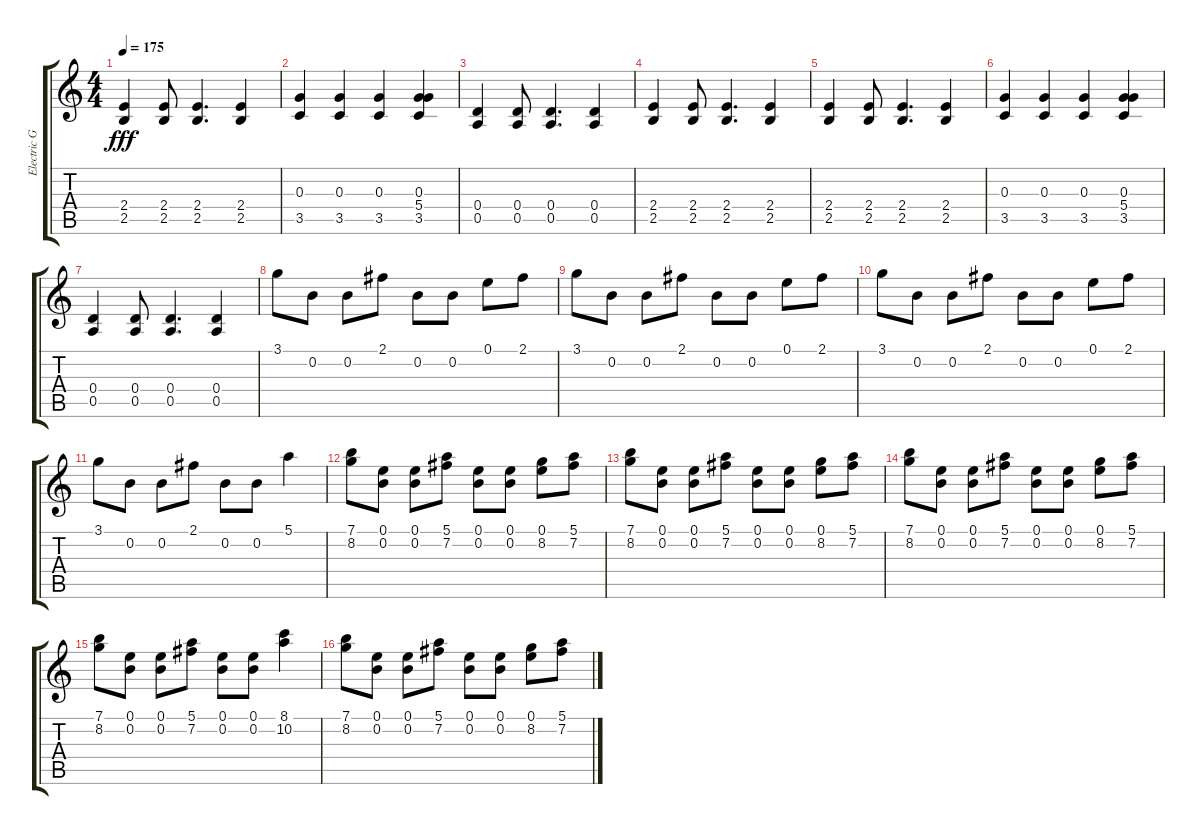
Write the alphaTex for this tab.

\track ("Electric Guitar 1" "Electric G") {instrument distortionguitar}
\staff {score tabs}
\tuning (E4 B3 G3 D3 A2 E2) {hide}
\ts (4 4)
\tempo 175
\clef g2
\ks c
(2.4 2.5).4{dy fff} (2.4 2.5).8 (2.4 2.5).4{d} (2.4 2.5).4 |
(0.3 3.5).4 (0.3 3.5).4 (0.3 3.5).4 (0.3 5.4 3.5).4 |
(0.4 0.5).4 (0.4 0.5).8 (0.4 0.5).4{d} (0.4 0.5).4 |
(2.4 2.5).4 (2.4 2.5).8 (2.4 2.5).4{d} (2.4 2.5).4 |
(2.4 2.5).4 (2.4 2.5).8 (2.4 2.5).4{d} (2.4 2.5).4 |
(0.3 3.5).4 (0.3 3.5).4 (0.3 3.5).4 (0.3 5.4 3.5).4 |
(0.4 0.5).4 (0.4 0.5).8 (0.4 0.5).4{d} (0.4 0.5).4 |
3.1.8 0.2.8 0.2.8 2.1.8 0.2.8 0.2.8 0.1.8 2.1.8 |
3.1.8 0.2.8 0.2.8 2.1.8 0.2.8 0.2.8 0.1.8 2.1.8 |
3.1.8 0.2.8 0.2.8 2.1.8 0.2.8 0.2.8 0.1.8 2.1.8 |
3.1.8 0.2.8 0.2.8 2.1.8 0.2.8 0.2.8 5.1.4 |
(7.1 8.2).8 (0.1 0.2).8 (0.1 0.2).8 (5.1 7.2).8 (0.1 0.2).8 (0.1 0.2).8 (0.1 8.2).8 (5.1 7.2).8 |
(7.1 8.2).8 (0.1 0.2).8 (0.1 0.2).8 (5.1 7.2).8 (0.1 0.2).8 (0.1 0.2).8 (0.1 8.2).8 (5.1 7.2).8 |
(7.1 8.2).8 (0.1 0.2).8 (0.1 0.2).8 (5.1 7.2).8 (0.1 0.2).8 (0.1 0.2).8 (0.1 8.2).8 (5.1 7.2).8 |
(7.1 8.2).8 (0.1 0.2).8 (0.1 0.2).8 (5.1 7.2).8 (0.1 0.2).8 (0.1 0.2).8 (8.1 10.2).4 |
(7.1 8.2).8 (0.1 0.2).8 (0.1 0.2).8 (5.1 7.2).8 (0.1 0.2).8 (0.1 0.2).8 (0.1 8.2).8 (5.1 7.2).8
